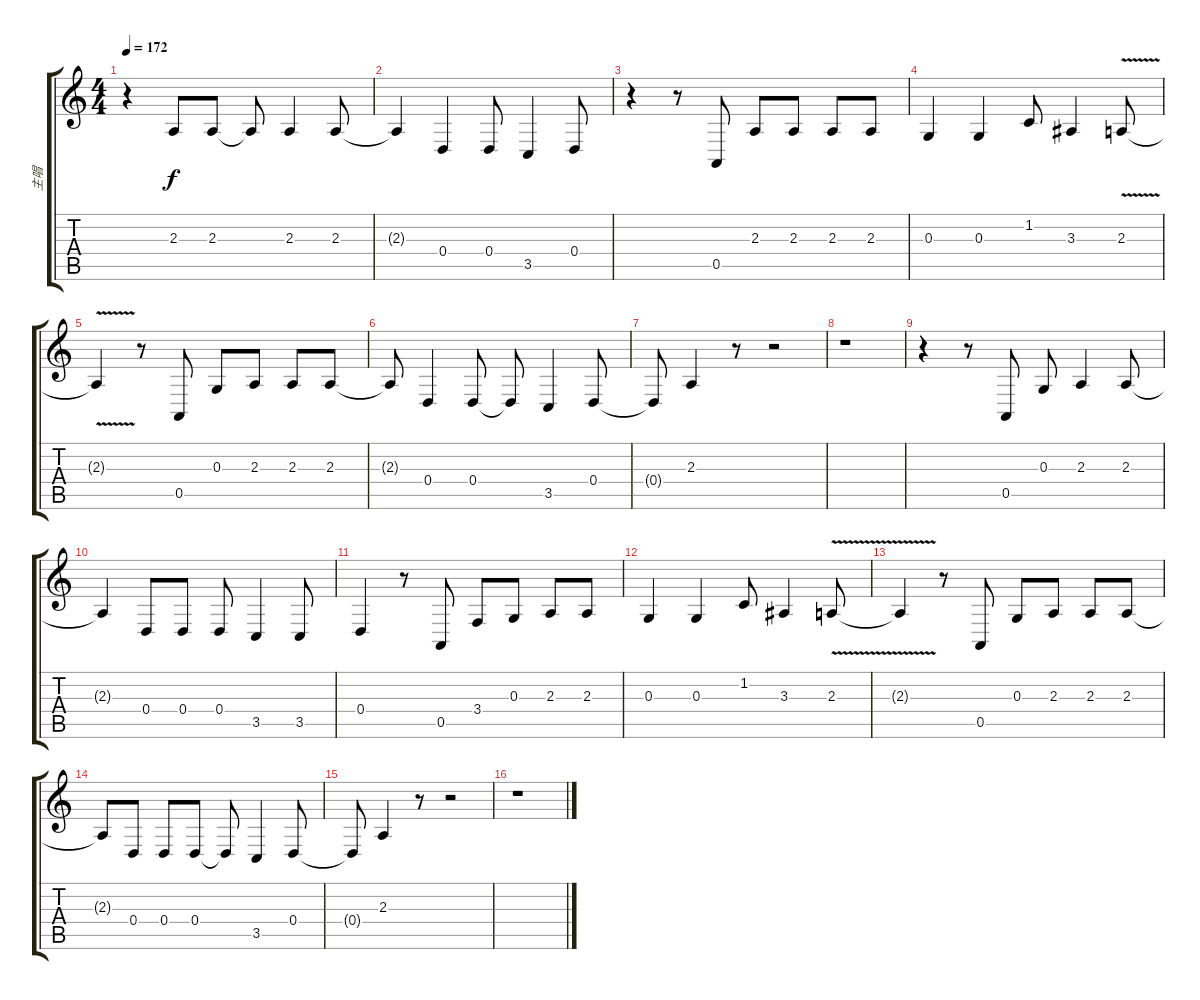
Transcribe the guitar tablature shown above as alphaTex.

\track ("主唱" "主唱") {instrument sopranosax}
\staff {score tabs}
\tuning (E4 B3 G3 D3 A2 E2) {hide}
\ts (4 4)
\tempo 172
\clef g2
\ks c
r.4{dy f} 2.3.8 2.3.8 2.3{t}.8 2.3.4 2.3.8 |
2.3{t}.4 0.4.4 0.4.8 3.5.4 0.4.8 |
r.4 r.8 0.5.8 2.3.8 2.3.8 2.3.8 2.3.8 |
0.3.4 0.3.4 1.2.8 3.3.4 2.3{v}.8 |
2.3{t}.4 r.8 0.5.8 0.3.8 2.3.8 2.3.8 2.3.8 |
2.3{t}.8 0.4.4 0.4.8 0.4{t}.8 3.5.4 0.4.8 |
0.4{t}.8{txt ""} 2.3.4 r.8 r.2 |
r.1 |
r.4 r.8 0.5.8 0.3.8 2.3.4 2.3.8 |
2.3{t}.4 0.4.8 0.4.8 0.4.8 3.5.4 3.5.8 |
0.4.4 r.8 0.5.8 3.4.8 0.3.8 2.3.8 2.3.8 |
0.3.4 0.3.4 1.2.8 3.3.4 2.3{v}.8 |
2.3{t}.4 r.8 0.5.8 0.3.8 2.3.8 2.3.8 2.3.8 |
2.3{t}.8 0.4.8 0.4.8 0.4.8 0.4{t}.8 3.5.4 0.4.8 |
0.4{t}.8 2.3.4 r.8 r.2 |
r.1
